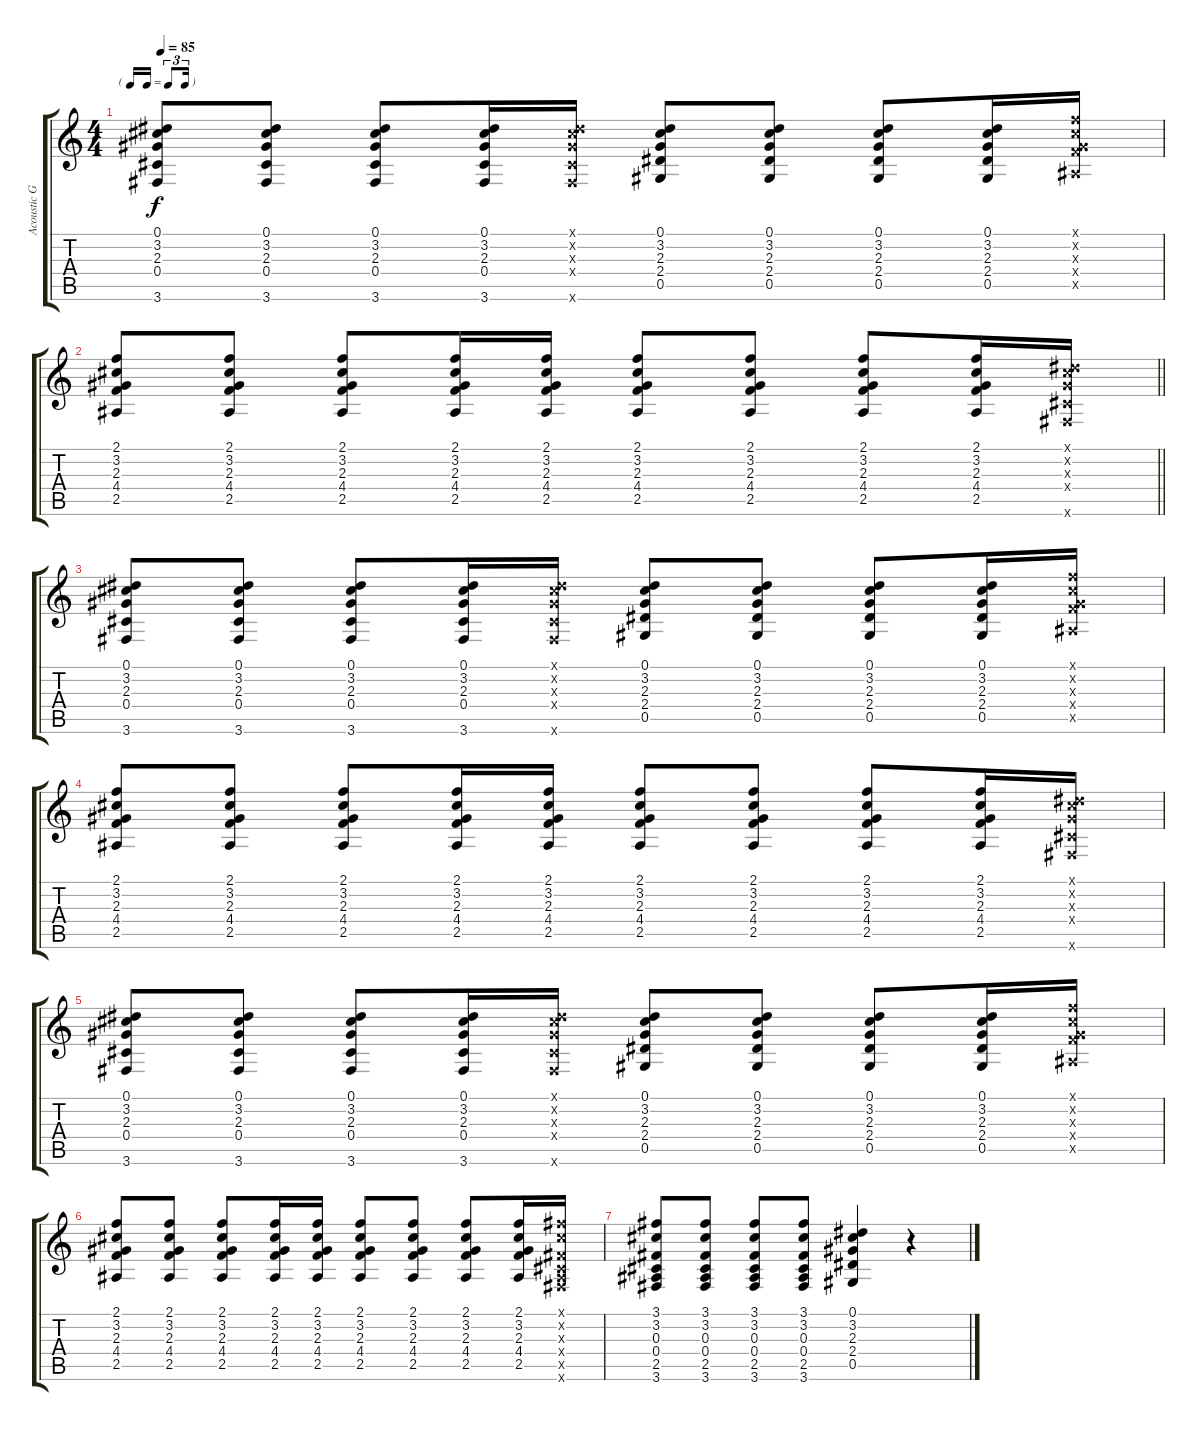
\track ("Acoustic Guitar (L)" "Acoustic G") {instrument acousticguitarsteel}
\staff {score tabs}
\tuning (Eb4 Bb3 Gb3 Db3 Ab2 Eb2) {hide}
\ts (4 4)
\tf triplet16th
\tempo 85
\clef g2
\ks c
(0.1 3.2 2.3 0.4 3.6).8{dy f} (0.1 3.2 2.3 0.4 3.6).8 (0.1 3.2 2.3 0.4 3.6).8 (0.1 3.2 2.3 0.4 3.6).16 (0.1{x} 3.2{x} 2.3{x} 0.4{x} 3.6{x}).16 (0.1 3.2 2.3 2.4 0.5).8 (0.1 3.2 2.3 2.4 0.5).8 (0.1 3.2 2.3 2.4 0.5).8 (0.1 3.2 2.3 2.4 0.5).16 (2.1{x} 3.2{x} 2.3{x} 4.4{x} 2.5{x}).16 |
\barLineRight lightlight
(2.1 3.2 2.3 4.4 2.5).8 (2.1 3.2 2.3 4.4 2.5).8 (2.1 3.2 2.3 4.4 2.5).8 (2.1 3.2 2.3 4.4 2.5).16 (2.1 3.2 2.3 4.4 2.5).16 (2.1 3.2 2.3 4.4 2.5).8 (2.1 3.2 2.3 4.4 2.5).8 (2.1 3.2 2.3 4.4 2.5).8 (2.1 3.2 2.3 4.4 2.5).16 (0.1{x} 3.2{x} 2.3{x} 0.4{x} 3.6{x}).16 |
\section ("" "")
(0.1 3.2 2.3 0.4 3.6).8 (0.1 3.2 2.3 0.4 3.6).8 (0.1 3.2 2.3 0.4 3.6).8 (0.1 3.2 2.3 0.4 3.6).16 (0.1{x} 3.2{x} 2.3{x} 0.4{x} 3.6{x}).16 (0.1 3.2 2.3 2.4 0.5).8 (0.1 3.2 2.3 2.4 0.5).8 (0.1 3.2 2.3 2.4 0.5).8 (0.1 3.2 2.3 2.4 0.5).16 (2.1{x} 3.2{x} 2.3{x} 4.4{x} 2.5{x}).16 |
(2.1 3.2 2.3 4.4 2.5).8 (2.1 3.2 2.3 4.4 2.5).8 (2.1 3.2 2.3 4.4 2.5).8 (2.1 3.2 2.3 4.4 2.5).16 (2.1 3.2 2.3 4.4 2.5).16 (2.1 3.2 2.3 4.4 2.5).8 (2.1 3.2 2.3 4.4 2.5).8 (2.1 3.2 2.3 4.4 2.5).8 (2.1 3.2 2.3 4.4 2.5).16 (0.1{x} 3.2{x} 2.3{x} 0.4{x} 3.6{x}).16 |
(0.1 3.2 2.3 0.4 3.6).8 (0.1 3.2 2.3 0.4 3.6).8 (0.1 3.2 2.3 0.4 3.6).8 (0.1 3.2 2.3 0.4 3.6).16 (0.1{x} 3.2{x} 2.3{x} 0.4{x} 3.6{x}).16 (0.1 3.2 2.3 2.4 0.5).8 (0.1 3.2 2.3 2.4 0.5).8 (0.1 3.2 2.3 2.4 0.5).8 (0.1 3.2 2.3 2.4 0.5).16 (2.1{x} 3.2{x} 2.3{x} 4.4{x} 2.5{x}).16 |
(2.1 3.2 2.3 4.4 2.5).8 (2.1 3.2 2.3 4.4 2.5).8 (2.1 3.2 2.3 4.4 2.5).8 (2.1 3.2 2.3 4.4 2.5).16 (2.1 3.2 2.3 4.4 2.5).16 (2.1 3.2 2.3 4.4 2.5).8 (2.1 3.2 2.3 4.4 2.5).8 (2.1 3.2 2.3 4.4 2.5).8 (2.1 3.2 2.3 4.4 2.5).16 (3.1{x} 3.2{x} 0.3{x} 0.4{x} 2.5{x} 3.6{x}).16 |
(3.1 3.2 0.3 0.4 2.5 3.6).8 (3.1 3.2 0.3 0.4 2.5 3.6).8 (3.1 3.2 0.3 0.4 2.5 3.6).8 (3.1 3.2 0.3 0.4 2.5 3.6).8 (0.1 3.2 2.3 2.4 0.5).4 r.4
